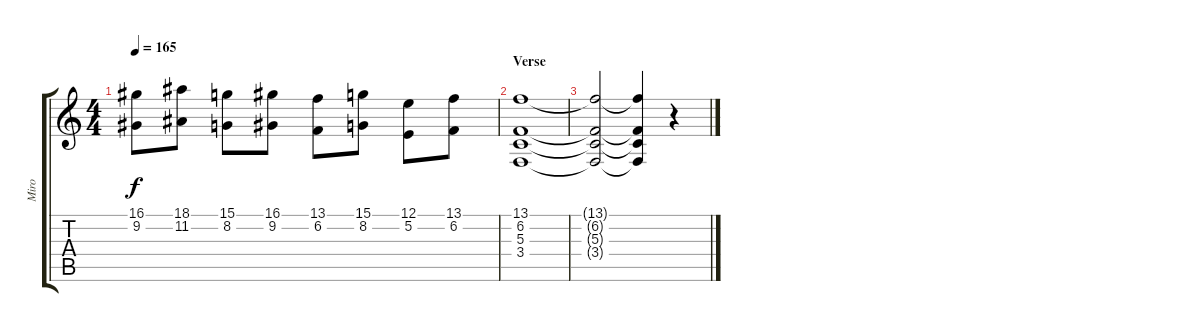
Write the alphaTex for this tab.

\track ("Miro" "Miro") {instrument tremolostrings}
\staff {score tabs}
\tuning (E4 B3 G3 D3 A2 E2) {hide}
\ts (4 4)
\tempo 165
\clef g2
\ks c
(16.1 9.2).8{dy f} (18.1 11.2).8 (15.1 8.2).8 (16.1 9.2).8 (13.1 6.2).8 (15.1 8.2).8 (12.1 5.2).8 (13.1 6.2).8 |
\section ("" "Verse")
(13.1 6.2 5.3 3.4).1 |
(13.1{t} 6.2{t} 5.3{t} 3.4{t}).2 (13.1{t} 6.2{t} 5.3{t} 3.4{t}).4 r.4
